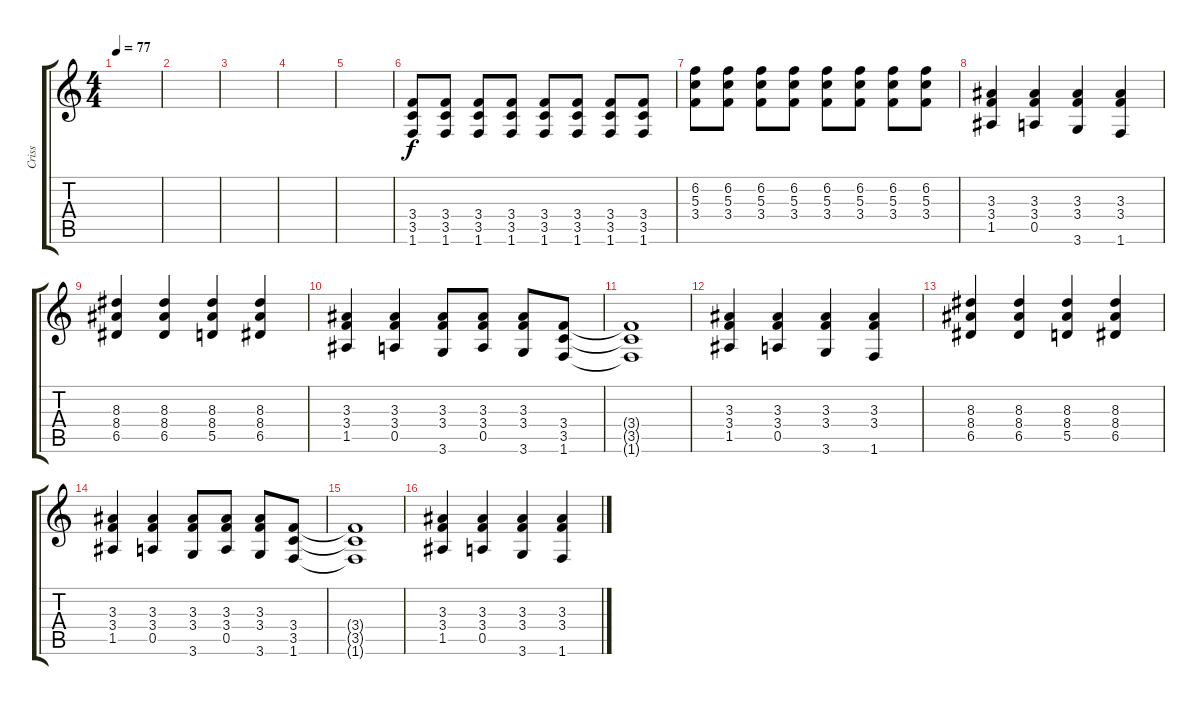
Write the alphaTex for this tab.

\track ("Criss" "Criss") {instrument overdrivenguitar}
\staff {score tabs}
\tuning (E4 B3 G3 D3 A2 E2) {hide}
\ts (4 4)
\tempo 77
\clef g2
\ks c
|
|
|
|
|
(3.4 3.5 1.6).8 (3.4 3.5 1.6).8 (3.4 3.5 1.6).8 (3.4 3.5 1.6).8 (3.4 3.5 1.6).8 (3.4 3.5 1.6).8 (3.4 3.5 1.6).8 (3.4 3.5 1.6).8 |
(6.2 5.3 3.4).8 (6.2 5.3 3.4).8 (6.2 5.3 3.4).8 (6.2 5.3 3.4).8 (6.2 5.3 3.4).8 (6.2 5.3 3.4).8 (6.2 5.3 3.4).8 (6.2 5.3 3.4).8 |
(3.3 3.4 1.5).4 (3.3 3.4 0.5).4 (3.3 3.4 3.6).4 (3.3 3.4 1.6).4 |
(8.3 8.4 6.5).4 (8.3 8.4 6.5).4 (8.3 8.4 5.5).4 (8.3 8.4 6.5).4 |
(3.3 3.4 1.5).4 (3.3 3.4 0.5).4 (3.3 3.4 3.6).8 (3.3 3.4 0.5).8 (3.3 3.4 3.6).8 (3.4 3.5 1.6).8 |
(3.4{t} 3.5{t} 1.6{t}).1 |
(3.3 3.4 1.5).4 (3.3 3.4 0.5).4 (3.3 3.4 3.6).4 (3.3 3.4 1.6).4 |
(8.3 8.4 6.5).4 (8.3 8.4 6.5).4 (8.3 8.4 5.5).4 (8.3 8.4 6.5).4 |
(3.3 3.4 1.5).4 (3.3 3.4 0.5).4 (3.3 3.4 3.6).8 (3.3 3.4 0.5).8 (3.3 3.4 3.6).8 (3.4 3.5 1.6).8 |
(3.4{t} 3.5{t} 1.6{t}).1 |
(3.3 3.4 1.5).4 (3.3 3.4 0.5).4 (3.3 3.4 3.6).4 (3.3 3.4 1.6).4
